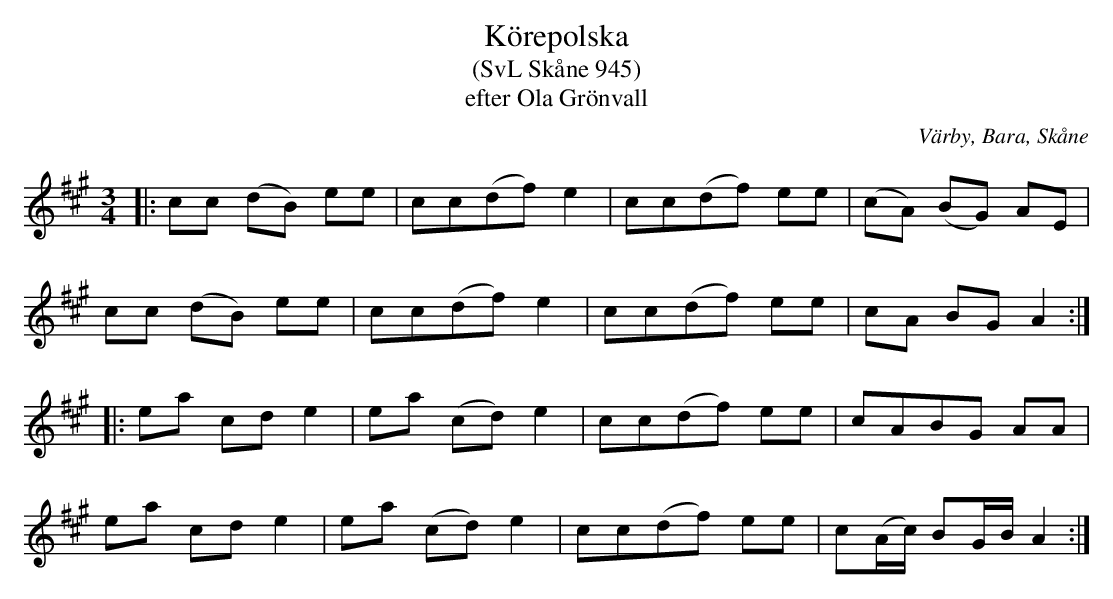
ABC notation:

X:1
T:Körepolska
T:(SvL Skåne 945)
T:efter Ola Grönvall
O:Värby, Bara, Skåne
M:3/4
L:1/8
K:A
|: cc (dB) ee | cc(df) e2 | cc(df) ee | (cA) (BG) AE |
cc (dB) ee | cc(df) e2 | cc(df) ee | cA BG A2 :|
|: ea cd e2 | ea (cd) e2 | cc(df) ee | cABG AA |
ea cd e2 | ea (cd) e2 | cc(df) ee | c(A/c/) BG/B/ A2 :|
